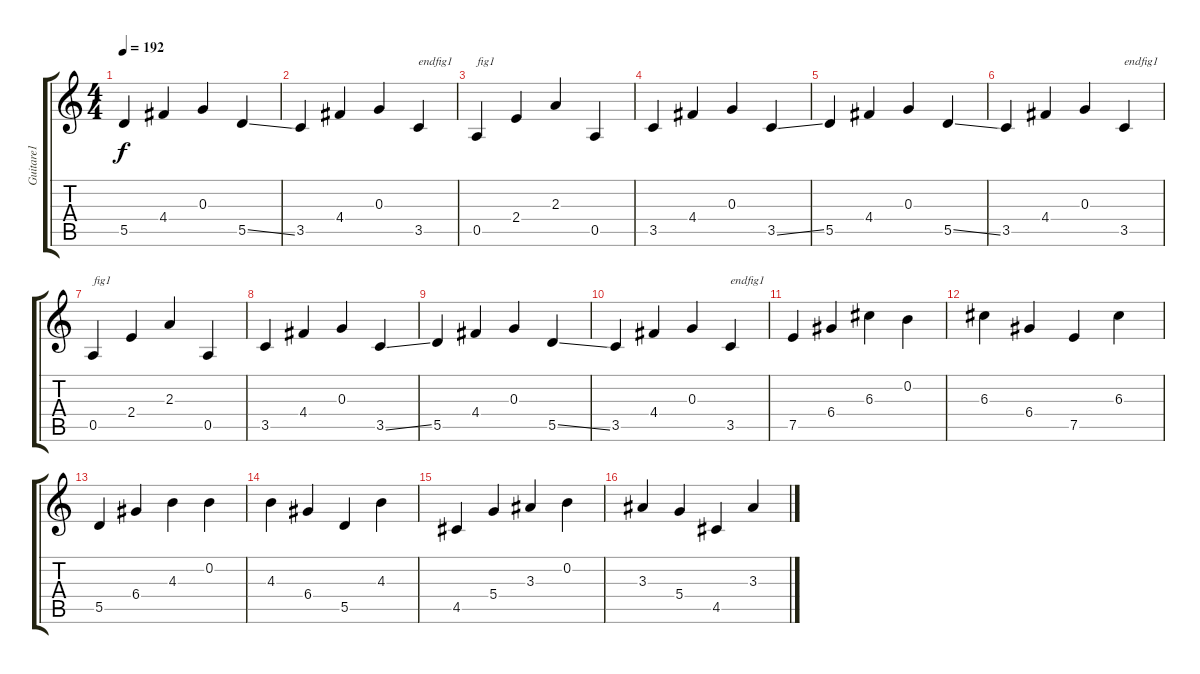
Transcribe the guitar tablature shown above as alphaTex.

\track ("Guitare1" "Guitare1") {instrument electricguitarclean}
\staff {score tabs}
\tuning (E4 B3 G3 D3 A2 E2) {hide}
\ts (4 4)
\tempo 192
\clef g2
\ks c
5.5.4{dy f} 4.4.4 0.3.4 5.5{ss}.4 |
3.5.4 4.4.4 0.3.4 3.5.4{txt "endfig1"} |
0.5.4{txt "fig1"} 2.4.4 2.3.4 0.5.4 |
3.5.4 4.4.4 0.3.4 3.5{ss}.4 |
5.5.4 4.4.4 0.3.4 5.5{ss}.4 |
3.5.4 4.4.4 0.3.4 3.5.4{txt "endfig1"} |
0.5.4{txt "fig1"} 2.4.4 2.3.4 0.5.4 |
3.5.4 4.4.4 0.3.4 3.5{ss}.4 |
5.5.4 4.4.4 0.3.4 5.5{ss}.4 |
3.5.4 4.4.4 0.3.4 3.5.4{txt "endfig1"} |
7.5.4 6.4.4 6.3.4 0.2.4 |
6.3.4 6.4.4 7.5.4 6.3.4 |
5.5.4 6.4.4 4.3.4 0.2.4 |
4.3.4 6.4.4 5.5.4 4.3.4 |
4.5.4 5.4.4 3.3.4 0.2.4 |
3.3.4 5.4.4 4.5.4 3.3.4
